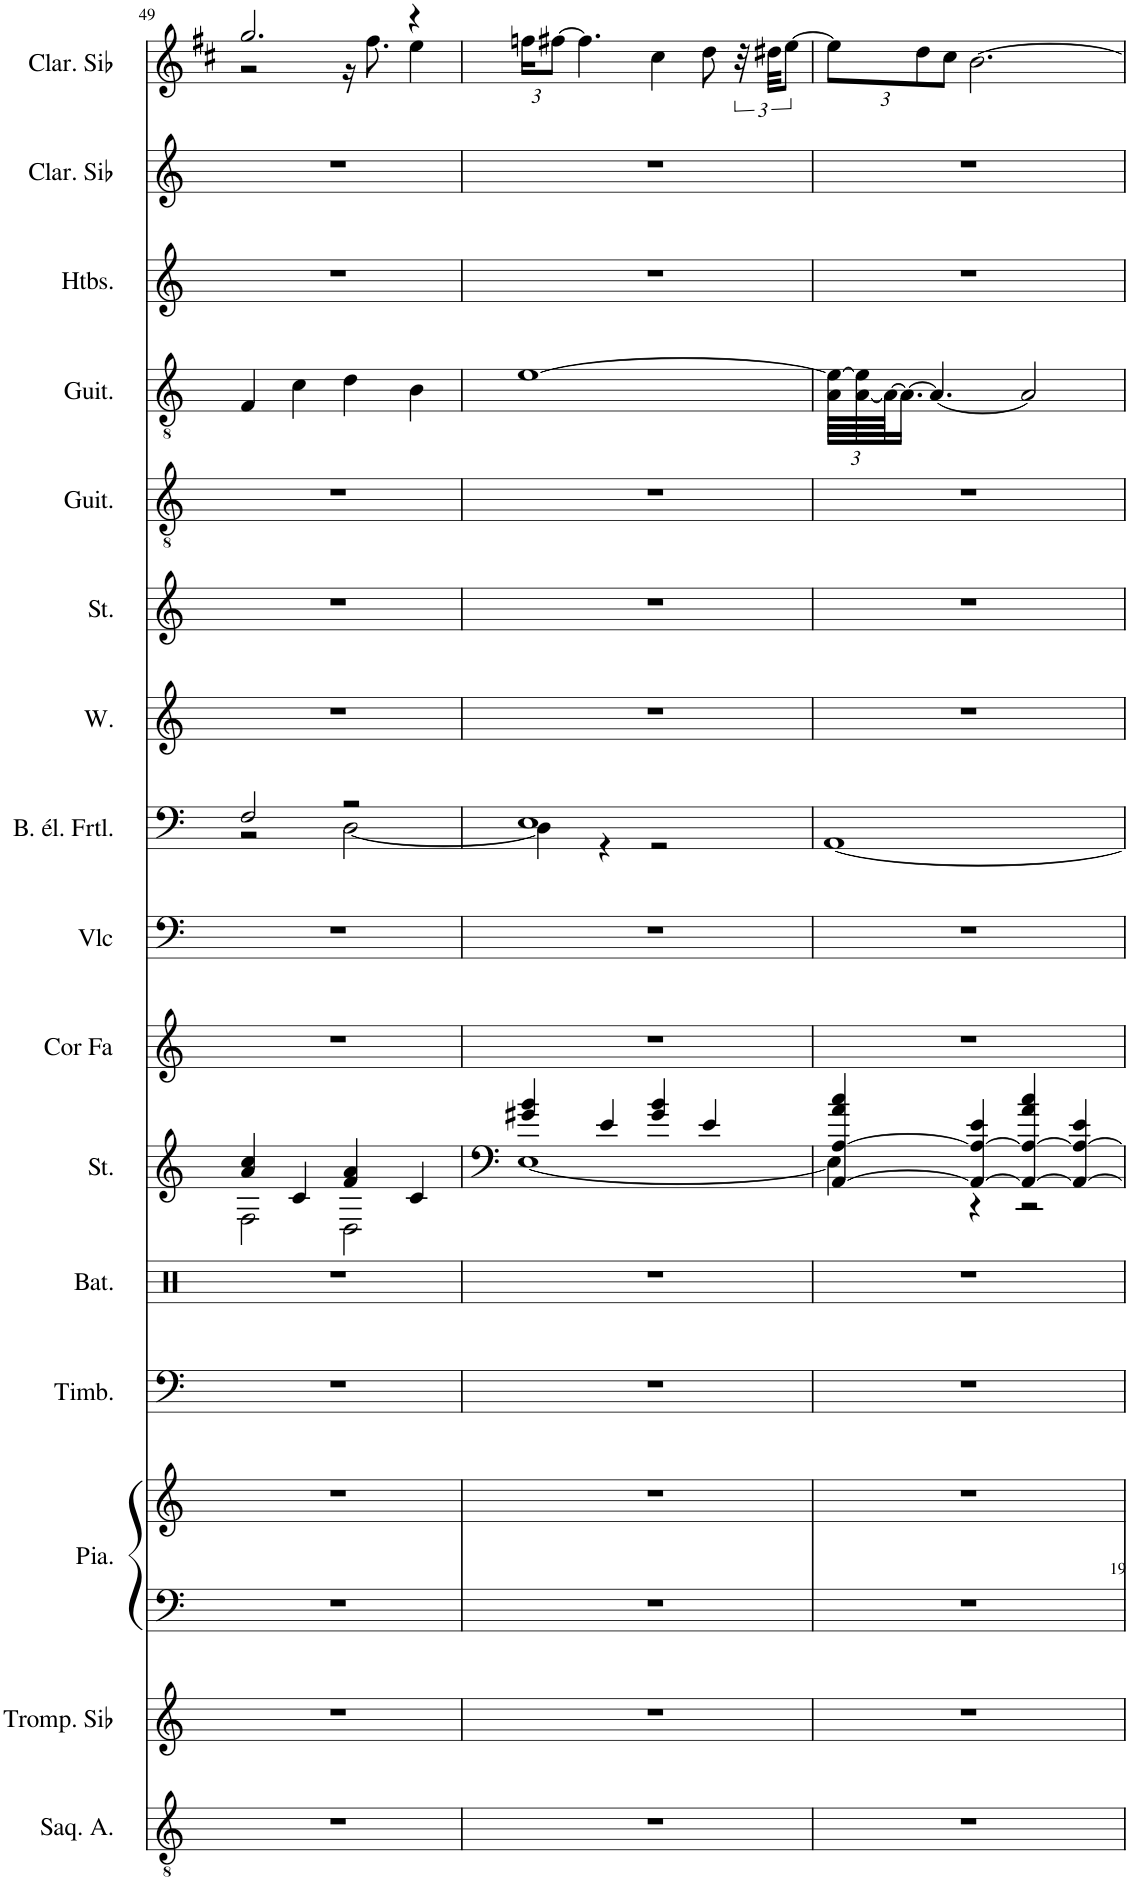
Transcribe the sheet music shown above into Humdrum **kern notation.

**kern	**kern	**kern	**kern	**kern	**kern	**kern	**kern	**kern	**kern	**kern	**kern	**kern	**kern	**kern	**kern	**kern
*part16	*part15	*part14	*part14	*part13	*part12	*part11	*part10	*part9	*part8	*part7	*part6	*part5	*part4	*part3	*part2	*part1
*staff17	*staff16	*staff15	*staff14	*staff13	*staff12	*staff11	*staff10	*staff9	*staff8	*staff7	*staff6	*staff5	*staff4	*staff3	*staff2	*staff1
*I"Saqueboute Alto, Trombone	*I"Trompette en Sib, Trumpet	*I"Piano, Acoustic Grand Piano	*	*I"Timbales, Timpani Ensemble	*I"Batterie	*I"Cordes, String Ensemble 2	*I"Cor en Fa, French Horn	*I"Violoncelle, Cello	*I"Basse électrique fretless, Fretless Bass	*I"Femmes, Choir Aahs	*I"Cordes, String Ensemble 2	*I"Guitare classique, Acoustic Guitar (nylon)	*I"Guitare classique, Acoustic Guitar (nylon)	*I"Hautbois, Oboe	*I"Clarinette en Sib, Clarinet Pipe	*I"Clarinette en Sib
*I'Saq. A.	*I'Tromp. Sib	*I'Pia.	*	*I'Timb.	*I'Bat.	*I'St.	*I'Cor Fa	*I'Vlc	*I'B. él. Frtl.	*	*I'St.	*I'Guit.	*I'Guit.	*I'Htbs.	*I'Clar. Sib	*I'Clar. Sib
!!LO:PB:g=z
*clefGv2	*clefG2	*clefF4	*clefG2	*clefF4	*clefX	*clefG2	*clefG2	*clefF4	*clefF4	*clefG2	*clefG2	*clefGv2	*clefGv2	*clefG2	*clefG2	*clefG2
*	*Trd1c2	*	*	*	*	*	*Trd4c7	*	*Trd7c12	*	*	*	*	*	*Trd1c2	*Trd1c2
*k[]	*k[]	*k[]	*k[]	*k[]	*k[]	*k[]	*k[]	*k[]	*k[]	*k[]	*k[]	*k[]	*k[]	*k[]	*k[]	*k[f#c#]
*M4/4	*M4/4	*M4/4	*M4/4	*M4/4	*M4/4	*M4/4	*M4/4	*M4/4	*M4/4	*M4/4	*M4/4	*M4/4	*M4/4	*M4/4	*M4/4	*M4/4
=49	=49	=49	=49	=49	=49	=49	=49	=49	=49	=49	=49	=49	=49	=49	=49	=49
*	*	*	*	*	*	*^	*	*	*^	*	*	*	*	*	*	*^
1r	1r	1r	1r	1r	1r	4a/ 4cc/	2F\	1r	1r	2F/	2r	1r	1r	1r	4F/	1r	1r	2.gg/	2r
.	.	.	.	.	.	4c/	.	.	.	.	.	.	.	.	4c\	.	.	.	.
.	.	.	.	.	.	4f/ 4a/	2D\	.	.	2r	[2D\	.	.	.	4d\	.	.	.	16r
.	.	.	.	.	.	.	.	.	.	.	.	.	.	.	.	.	.	.	8.ff#\
.	.	.	.	.	.	4c/	.	.	.	.	.	.	.	.	4B\	.	.	4r	4ee\
*	*	*	*	*	*	*	*	*	*	*	*	*	*	*	*	*	*	*v	*v
=50	=50	=50	=50	=50	=50	=50	=50	=50	=50	=50	=50	=50	=50	=50	=50	=50	=50	=50
*	*	*	*	*	*	*	*	*	*	*	*	*	*	*	*	*	*	*Xbrackettup
1r	1r	1r	1r	1r	1r	4g#X/ 4b/	[1E	1r	1r	1E	4D\]	1r	1r	1r	[1e	1r	1r	24ffn\KL
.	.	.	.	.	.	.	.	.	.	.	.	.	.	.	.	.	.	[12ff#X\J
.	.	.	.	.	.	.	.	.	.	.	.	.	.	.	.	.	.	4.ff#\]
.	.	.	.	.	.	4e/	.	.	.	.	4r	.	.	.	.	.	.	.
.	.	.	.	.	.	4g#/ 4b/	.	.	.	.	2r	.	.	.	.	.	.	4cc#\
.	.	.	.	.	.	4e/	.	.	.	.	.	.	.	.	.	.	.	8dd\
*	*	*	*	*	*	*	*	*	*	*	*	*	*	*	*	*	*	*brackettup
.	.	.	.	.	.	.	.	.	.	.	.	.	.	.	.	.	.	48r
.	.	.	.	.	.	.	.	.	.	.	.	.	.	.	.	.	.	48dd#X\KKL
.	.	.	.	.	.	.	.	.	.	.	.	.	.	.	.	.	.	[12ee\J
*	*	*	*	*	*	*	*	*	*	*v	*v	*	*	*	*	*	*	*
=51	=51	=51	=51	=51	=51	=51	=51	=51	=51	=51	=51	=51	=51	=51	=51	=51	=51
*	*	*	*	*	*	*	*	*	*	*	*	*	*	*Xbrackettup	*	*	*Xbrackettup
1r	1r	1r	1r	1r	1r	[4AA/ [4A/ 4a/ 4cc/	4E\]	1r	1r	[1AA	1r	1r	1r	96A\ 96e\_LLLL	1r	1r	12ee\L]
.	.	.	.	.	.	.	.	.	.	.	.	.	.	[96A\ 96e\]	.	.	.
.	.	.	.	.	.	.	.	.	.	.	.	.	.	96A\JJ_	.	.	.
.	.	.	.	.	.	.	.	.	.	.	.	.	.	16.A\JJ_	.	.	.
.	.	.	.	.	.	.	.	.	.	.	.	.	.	.	.	.	12dd\
.	.	.	.	.	.	.	.	.	.	.	.	.	.	4.A/_	.	.	.
.	.	.	.	.	.	.	.	.	.	.	.	.	.	.	.	.	12cc#\J
.	.	.	.	.	.	4AA/_ 4A/_ 4e/	4r	.	.	.	.	.	.	.	.	.	[2.b\
.	.	.	.	.	.	4AA/_ 4A/_ 4a/ 4cc/	2r	.	.	.	.	.	.	2A/]	.	.	.
.	.	.	.	.	.	4AA/_ 4A/_ 4e/	.	.	.	.	.	.	.	.	.	.	.
*	*	*	*	*	*	*v	*v	*	*	*	*	*	*	*	*	*	*
=	=	=	=	=	=	=	=	=	=	=	=	=	=	=	=	=
*-	*-	*-	*-	*-	*-	*-	*-	*-	*-	*-	*-	*-	*-	*-	*-	*-
